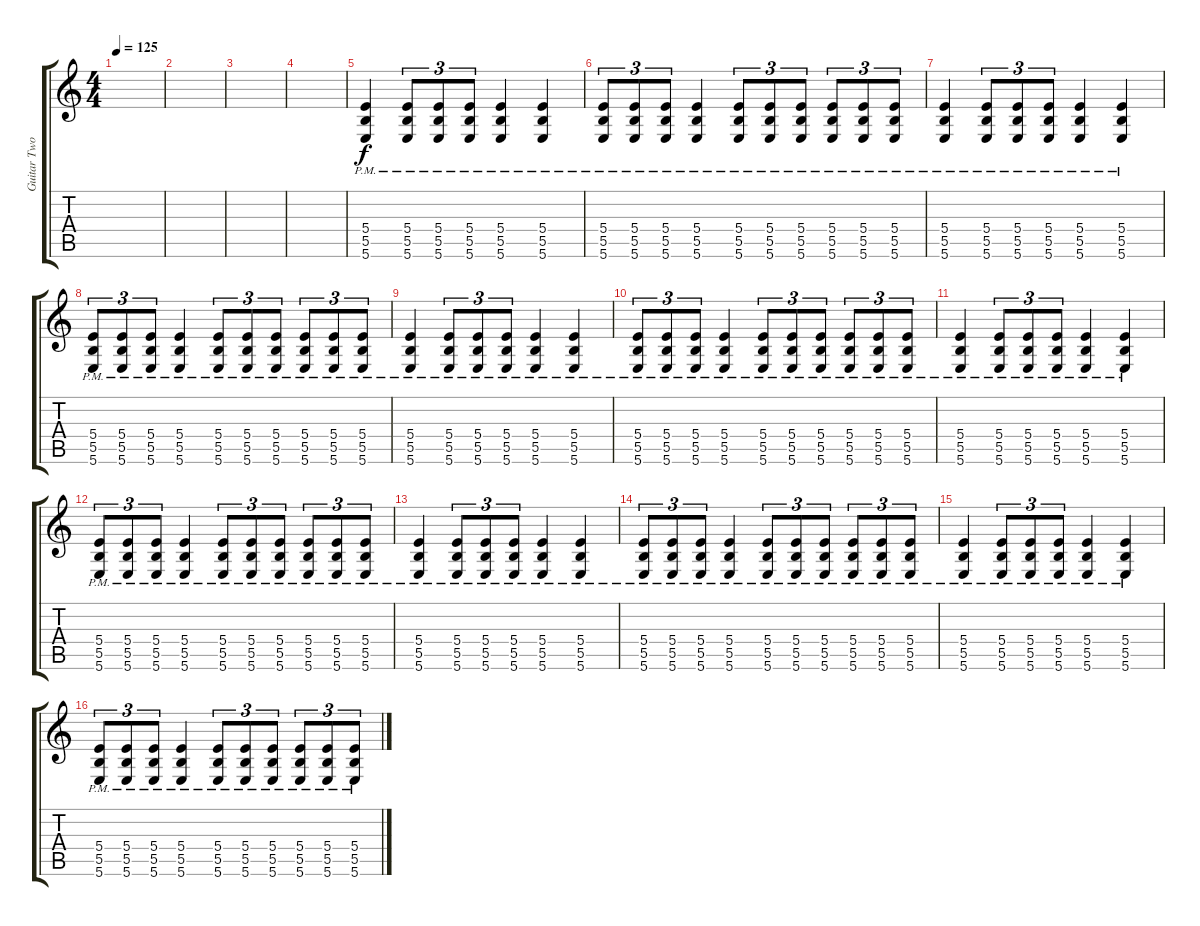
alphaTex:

\track ("Guitar Two" "Guitar Two") {instrument distortionguitar}
\staff {score tabs}
\tuning (Db4 Ab3 E3 B2 Gb2 B1) {hide}
\ts (4 4)
\tempo 125
\clef g2
\ks c
|
|
|
|
(5.4{pm} 5.5{pm} 5.6{pm}).4 (5.4{pm} 5.5{pm} 5.6{pm}).8{tu (3 2)} (5.4{pm} 5.5{pm} 5.6{pm}).8{tu (3 2)} (5.4{pm} 5.5{pm} 5.6{pm}).8{tu (3 2)} (5.4{pm} 5.5{pm} 5.6{pm}).4 (5.4{pm} 5.5{pm} 5.6{pm}).4 |
(5.4{pm} 5.5{pm} 5.6{pm}).8{tu (3 2)} (5.4{pm} 5.5{pm} 5.6{pm}).8{tu (3 2)} (5.4{pm} 5.5{pm} 5.6{pm}).8{tu (3 2)} (5.4{pm} 5.5{pm} 5.6{pm}).4 (5.4{pm} 5.5{pm} 5.6{pm}).8{tu (3 2)} (5.4{pm} 5.5{pm} 5.6{pm}).8{tu (3 2)} (5.4{pm} 5.5{pm} 5.6{pm}).8{tu (3 2)} (5.4{pm} 5.5{pm} 5.6{pm}).8{tu (3 2)} (5.4{pm} 5.5{pm} 5.6{pm}).8{tu (3 2)} (5.4{pm} 5.5{pm} 5.6{pm}).8{tu (3 2)} |
(5.4{pm} 5.5{pm} 5.6{pm}).4 (5.4{pm} 5.5{pm} 5.6{pm}).8{tu (3 2)} (5.4{pm} 5.5{pm} 5.6{pm}).8{tu (3 2)} (5.4{pm} 5.5{pm} 5.6{pm}).8{tu (3 2)} (5.4{pm} 5.5{pm} 5.6{pm}).4 (5.4{pm} 5.5{pm} 5.6{pm}).4 |
(5.4{pm} 5.5{pm} 5.6{pm}).8{tu (3 2)} (5.4{pm} 5.5{pm} 5.6{pm}).8{tu (3 2)} (5.4{pm} 5.5{pm} 5.6{pm}).8{tu (3 2)} (5.4{pm} 5.5{pm} 5.6{pm}).4 (5.4{pm} 5.5{pm} 5.6{pm}).8{tu (3 2)} (5.4{pm} 5.5{pm} 5.6{pm}).8{tu (3 2)} (5.4{pm} 5.5{pm} 5.6{pm}).8{tu (3 2)} (5.4{pm} 5.5{pm} 5.6{pm}).8{tu (3 2)} (5.4{pm} 5.5{pm} 5.6{pm}).8{tu (3 2)} (5.4{pm} 5.5{pm} 5.6{pm}).8{tu (3 2)} |
(5.4{pm} 5.5{pm} 5.6{pm}).4 (5.4{pm} 5.5{pm} 5.6{pm}).8{tu (3 2)} (5.4{pm} 5.5{pm} 5.6{pm}).8{tu (3 2)} (5.4{pm} 5.5{pm} 5.6{pm}).8{tu (3 2)} (5.4{pm} 5.5{pm} 5.6{pm}).4 (5.4{pm} 5.5{pm} 5.6{pm}).4 |
(5.4{pm} 5.5{pm} 5.6{pm}).8{tu (3 2)} (5.4{pm} 5.5{pm} 5.6{pm}).8{tu (3 2)} (5.4{pm} 5.5{pm} 5.6{pm}).8{tu (3 2)} (5.4{pm} 5.5{pm} 5.6{pm}).4 (5.4{pm} 5.5{pm} 5.6{pm}).8{tu (3 2)} (5.4{pm} 5.5{pm} 5.6{pm}).8{tu (3 2)} (5.4{pm} 5.5{pm} 5.6{pm}).8{tu (3 2)} (5.4{pm} 5.5{pm} 5.6{pm}).8{tu (3 2)} (5.4{pm} 5.5{pm} 5.6{pm}).8{tu (3 2)} (5.4{pm} 5.5{pm} 5.6{pm}).8{tu (3 2)} |
(5.4{pm} 5.5{pm} 5.6{pm}).4 (5.4{pm} 5.5{pm} 5.6{pm}).8{tu (3 2)} (5.4{pm} 5.5{pm} 5.6{pm}).8{tu (3 2)} (5.4{pm} 5.5{pm} 5.6{pm}).8{tu (3 2)} (5.4{pm} 5.5{pm} 5.6{pm}).4 (5.4{pm} 5.5{pm} 5.6{pm}).4 |
(5.4{pm} 5.5{pm} 5.6{pm}).8{tu (3 2)} (5.4{pm} 5.5{pm} 5.6{pm}).8{tu (3 2)} (5.4{pm} 5.5{pm} 5.6{pm}).8{tu (3 2)} (5.4{pm} 5.5{pm} 5.6{pm}).4 (5.4{pm} 5.5{pm} 5.6{pm}).8{tu (3 2)} (5.4{pm} 5.5{pm} 5.6{pm}).8{tu (3 2)} (5.4{pm} 5.5{pm} 5.6{pm}).8{tu (3 2)} (5.4{pm} 5.5{pm} 5.6{pm}).8{tu (3 2)} (5.4{pm} 5.5{pm} 5.6{pm}).8{tu (3 2)} (5.4{pm} 5.5{pm} 5.6{pm}).8{tu (3 2)} |
(5.4{pm} 5.5{pm} 5.6{pm}).4 (5.4{pm} 5.5{pm} 5.6{pm}).8{tu (3 2)} (5.4{pm} 5.5{pm} 5.6{pm}).8{tu (3 2)} (5.4{pm} 5.5{pm} 5.6{pm}).8{tu (3 2)} (5.4{pm} 5.5{pm} 5.6{pm}).4 (5.4{pm} 5.5{pm} 5.6{pm}).4 |
(5.4{pm} 5.5{pm} 5.6{pm}).8{tu (3 2)} (5.4{pm} 5.5{pm} 5.6{pm}).8{tu (3 2)} (5.4{pm} 5.5{pm} 5.6{pm}).8{tu (3 2)} (5.4{pm} 5.5{pm} 5.6{pm}).4 (5.4{pm} 5.5{pm} 5.6{pm}).8{tu (3 2)} (5.4{pm} 5.5{pm} 5.6{pm}).8{tu (3 2)} (5.4{pm} 5.5{pm} 5.6{pm}).8{tu (3 2)} (5.4{pm} 5.5{pm} 5.6{pm}).8{tu (3 2)} (5.4{pm} 5.5{pm} 5.6{pm}).8{tu (3 2)} (5.4{pm} 5.5{pm} 5.6{pm}).8{tu (3 2)} |
(5.4{pm} 5.5{pm} 5.6{pm}).4 (5.4{pm} 5.5{pm} 5.6{pm}).8{tu (3 2)} (5.4{pm} 5.5{pm} 5.6{pm}).8{tu (3 2)} (5.4{pm} 5.5{pm} 5.6{pm}).8{tu (3 2)} (5.4{pm} 5.5{pm} 5.6{pm}).4 (5.4{pm} 5.5{pm} 5.6{pm}).4 |
(5.4{pm} 5.5{pm} 5.6{pm}).8{tu (3 2)} (5.4{pm} 5.5{pm} 5.6{pm}).8{tu (3 2)} (5.4{pm} 5.5{pm} 5.6{pm}).8{tu (3 2)} (5.4{pm} 5.5{pm} 5.6{pm}).4 (5.4{pm} 5.5{pm} 5.6{pm}).8{tu (3 2)} (5.4{pm} 5.5{pm} 5.6{pm}).8{tu (3 2)} (5.4{pm} 5.5{pm} 5.6{pm}).8{tu (3 2)} (5.4{pm} 5.5{pm} 5.6{pm}).8{tu (3 2)} (5.4{pm} 5.5{pm} 5.6{pm}).8{tu (3 2)} (5.4{pm} 5.5{pm} 5.6{pm}).8{tu (3 2)}
